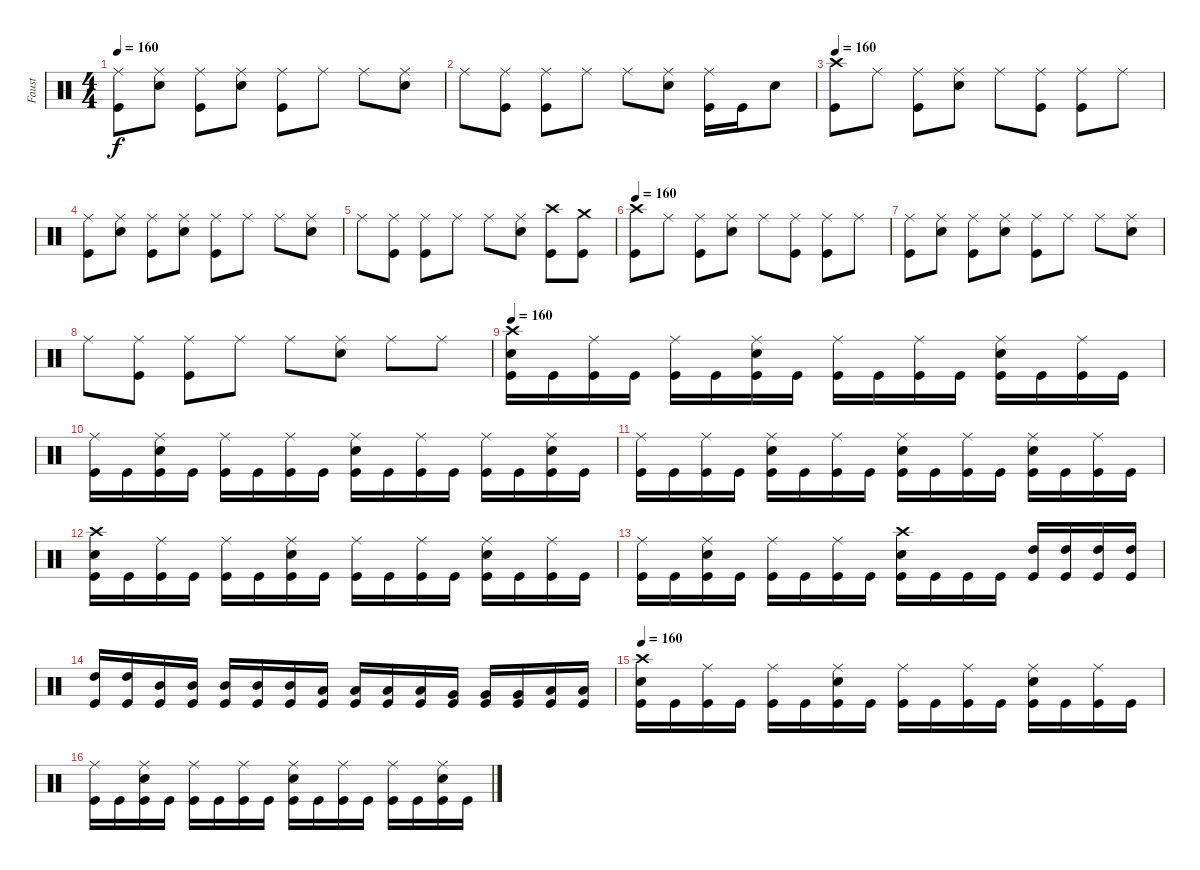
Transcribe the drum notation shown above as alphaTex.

\track ("Faust" "Faust") {instrument percussion}
\staff {score}
\articulation defaults
\ts (4 4)
\tempo 160
\clef neutral
\ks c
("Kick (hit)" "Ride (middle)").8{dy f} ("Snare (hit) 2" "Ride (middle)").8 ("Kick (hit)" "Ride (middle)").8 ("Snare (hit) 2" "Ride (middle)").8 ("Kick (hit)" "Ride (middle)").8 "Ride (middle)".8 "Ride (middle)".8 ("Snare (hit) 2" "Ride (middle)").8 |
"Ride (middle)".8 ("Kick (hit)" "Ride (middle)").8 ("Kick (hit)" "Ride (middle)").8 "Ride (middle)".8 "Ride (middle)".8 ("Snare (hit) 2" "Ride (middle)").8 ("Kick (hit)" "Ride (middle)").16 "Kick (hit)".16 "Snare (hit) 2".8 |
\tempo 170
\tempo 160
("Kick (hit)" "Crash high (hit)").8 "Ride (middle)".8 ("Kick (hit)" "Ride (middle)").8 ("Snare (hit) 2" "Ride (middle)").8 "Ride (middle)".8 ("Kick (hit)" "Ride (middle)").8 ("Kick (hit)" "Ride (middle)").8 "Ride (middle)".8 |
("Kick (hit)" "Ride (middle)").8 ("Snare (hit) 2" "Ride (middle)").8 ("Kick (hit)" "Ride (middle)").8 ("Snare (hit) 2" "Ride (middle)").8 ("Kick (hit)" "Ride (middle)").8 "Ride (middle)".8 "Ride (middle)".8 ("Snare (hit) 2" "Ride (middle)").8 |
"Ride (middle)".8 ("Kick (hit)" "Ride (middle)").8 ("Kick (hit)" "Ride (middle)").8 "Ride (middle)".8 "Ride (middle)".8 ("Snare (hit) 2" "Ride (middle)").8 ("Kick (hit)" "Crash high (hit)").8 ("Kick (hit)" "Crash medium (hit)").8 |
\tempo 170
\tempo 160
("Kick (hit)" "Crash high (hit)").8 "Ride (middle)".8 ("Kick (hit)" "Ride (middle)").8 ("Snare (hit) 2" "Ride (middle)").8 "Ride (middle)".8 ("Kick (hit)" "Ride (middle)").8 ("Kick (hit)" "Ride (middle)").8 "Ride (middle)".8 |
("Kick (hit)" "Ride (middle)").8 ("Snare (hit) 2" "Ride (middle)").8 ("Kick (hit)" "Ride (middle)").8 ("Snare (hit) 2" "Ride (middle)").8 ("Kick (hit)" "Ride (middle)").8 "Ride (middle)".8 "Ride (middle)".8 ("Snare (hit) 2" "Ride (middle)").8 |
"Ride (middle)".8 ("Kick (hit)" "Ride (middle)").8 ("Kick (hit)" "Ride (middle)").8 "Ride (middle)".8 "Ride (middle)".8 ("Snare (hit) 2" "Ride (middle)").8 "Ride (middle)".8 "Ride (middle)".8 |
\tempo 160
("Kick (hit)" "Snare (hit) 2" "Crash high (hit)").16 "Kick (hit)".16 ("Kick (hit)" "Ride (middle)").16 "Kick (hit)".16 ("Kick (hit)" "Ride (middle)").16 "Kick (hit)".16 ("Kick (hit)" "Snare (hit) 2" "Ride (middle)").16 "Kick (hit)".16 ("Kick (hit)" "Ride (middle)").16 "Kick (hit)".16 ("Kick (hit)" "Ride (middle)").16 "Kick (hit)".16 ("Kick (hit)" "Snare (hit) 2" "Ride (middle)").16 "Kick (hit)".16 ("Kick (hit)" "Ride (middle)").16 "Kick (hit)".16 |
("Kick (hit)" "Ride (middle)").16 "Kick (hit)".16 ("Kick (hit)" "Snare (hit) 2" "Ride (middle)").16 "Kick (hit)".16 ("Kick (hit)" "Ride (middle)").16 "Kick (hit)".16 ("Kick (hit)" "Ride (middle)").16 "Kick (hit)".16 ("Kick (hit)" "Snare (hit) 2" "Ride (middle)").16 "Kick (hit)".16 ("Kick (hit)" "Ride (middle)").16 "Kick (hit)".16 ("Kick (hit)" "Ride (middle)").16 "Kick (hit)".16 ("Kick (hit)" "Snare (hit) 2" "Ride (middle)").16 "Kick (hit)".16 |
("Kick (hit)" "Ride (middle)").16 "Kick (hit)".16 ("Kick (hit)" "Ride (middle)").16 "Kick (hit)".16 ("Kick (hit)" "Snare (hit) 2" "Ride (middle)").16 "Kick (hit)".16 ("Kick (hit)" "Ride (middle)").16 "Kick (hit)".16 ("Kick (hit)" "Snare (hit) 2" "Ride (middle)").16 "Kick (hit)".16 ("Kick (hit)" "Ride (middle)").16 "Kick (hit)".16 ("Kick (hit)" "Snare (hit) 2" "Ride (middle)").16 "Kick (hit)".16 ("Kick (hit)" "Ride (middle)").16 "Kick (hit)".16 |
("Kick (hit)" "Snare (hit) 2" "Crash high (hit)").16 "Kick (hit)".16 ("Kick (hit)" "Ride (middle)").16 "Kick (hit)".16 ("Kick (hit)" "Ride (middle)").16 "Kick (hit)".16 ("Kick (hit)" "Snare (hit) 2" "Ride (middle)").16 "Kick (hit)".16 ("Kick (hit)" "Ride (middle)").16 "Kick (hit)".16 ("Kick (hit)" "Ride (middle)").16 "Kick (hit)".16 ("Kick (hit)" "Snare (hit) 2" "Ride (middle)").16 "Kick (hit)".16 ("Kick (hit)" "Ride (middle)").16 "Kick (hit)".16 |
("Kick (hit)" "Ride (middle)").16 "Kick (hit)".16 ("Kick (hit)" "Snare (hit) 2" "Ride (middle)").16 "Kick (hit)".16 ("Kick (hit)" "Ride (middle)").16 "Kick (hit)".16 ("Kick (hit)" "Ride (middle)").16 "Kick (hit)".16 ("Kick (hit)" "Snare (hit) 2" "Crash high (hit)").16 "Kick (hit)".16 "Kick (hit)".16 "Kick (hit)".16 ("Kick (hit)" "High Tom (hit)").16 ("Kick (hit)" "High Tom (hit)").16 ("Kick (hit)" "High Tom (hit)").16 ("Kick (hit)" "High Tom (hit)").16 |
("Kick (hit)" "High Tom (hit)").16 ("Kick (hit)" "High Tom (hit)").16 ("Kick (hit)" "Mid Tom (hit)").16 ("Kick (hit)" "Mid Tom (hit)").16 ("Kick (hit)" "Mid Tom (hit)").16 ("Kick (hit)" "Mid Tom (hit)").16 ("Kick (hit)" "Mid Tom (hit)").16 ("Kick (hit)" "Low Tom (hit)").16 ("Kick (hit)" "Low Tom (hit)").16 ("Kick (hit)" "Low Tom (hit)").16 ("Kick (hit)" "Low Tom (hit)").16 ("Kick (hit)" "Very Low Tom (hit)").16 ("Kick (hit)" "Very Low Tom (hit)").16 ("Kick (hit)" "Very Low Tom (hit)").16 ("Kick (hit)" "Low Floor Tom (hit)").16 ("Kick (hit)" "Low Floor Tom (hit)").16 |
\tempo 160
("Kick (hit)" "Snare (hit) 2" "Crash high (hit)").16 "Kick (hit)".16 ("Kick (hit)" "Ride (middle)").16 "Kick (hit)".16 ("Kick (hit)" "Ride (middle)").16 "Kick (hit)".16 ("Kick (hit)" "Snare (hit) 2" "Ride (middle)").16 "Kick (hit)".16 ("Kick (hit)" "Ride (middle)").16 "Kick (hit)".16 ("Kick (hit)" "Ride (middle)").16 "Kick (hit)".16 ("Kick (hit)" "Snare (hit) 2" "Ride (middle)").16 "Kick (hit)".16 ("Kick (hit)" "Ride (middle)").16 "Kick (hit)".16 |
("Kick (hit)" "Ride (middle)").16 "Kick (hit)".16 ("Kick (hit)" "Snare (hit) 2" "Ride (middle)").16 "Kick (hit)".16 ("Kick (hit)" "Ride (middle)").16 "Kick (hit)".16 ("Kick (hit)" "Ride (middle)").16 "Kick (hit)".16 ("Kick (hit)" "Snare (hit) 2" "Ride (middle)").16 "Kick (hit)".16 ("Kick (hit)" "Ride (middle)").16 "Kick (hit)".16 ("Kick (hit)" "Ride (middle)").16 "Kick (hit)".16 ("Kick (hit)" "Snare (hit) 2" "Ride (middle)").16 "Kick (hit)".16
